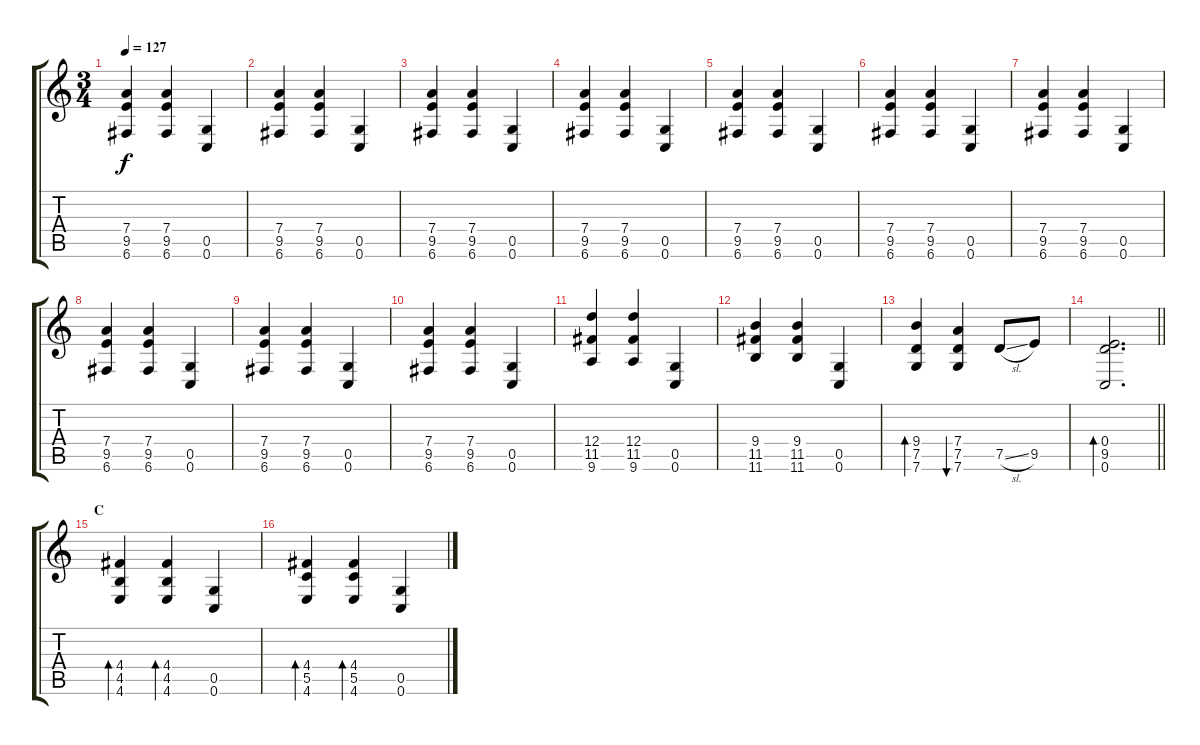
\track "" {solo instrument distortionguitar}
\staff {score tabs}
\tuning (G4 E4 A3 D3 G2 C2) {hide}
\ts (3 4)
\tempo 127
\clef g2
\ks c
(7.4 9.5 6.6).4{dy f} (7.4 9.5 6.6).4 (0.5 0.6).4 |
(7.4 9.5 6.6).4 (7.4 9.5 6.6).4 (0.5 0.6).4 |
(7.4 9.5 6.6).4 (7.4 9.5 6.6).4 (0.5 0.6).4 |
(7.4 9.5 6.6).4 (7.4 9.5 6.6).4 (0.5 0.6).4 |
(7.4 9.5 6.6).4 (7.4 9.5 6.6).4 (0.5 0.6).4 |
(7.4 9.5 6.6).4 (7.4 9.5 6.6).4 (0.5 0.6).4 |
(7.4 9.5 6.6).4 (7.4 9.5 6.6).4 (0.5 0.6).4 |
(7.4 9.5 6.6).4 (7.4 9.5 6.6).4 (0.5 0.6).4 |
(7.4 9.5 6.6).4 (7.4 9.5 6.6).4 (0.5 0.6).4 |
(7.4 9.5 6.6).4 (7.4 9.5 6.6).4 (0.5 0.6).4 |
(12.4 11.5 9.6).4 (12.4 11.5 9.6).4 (0.5 0.6).4 |
(9.4 11.5 11.6).4 (9.4 11.5 11.6).4 (0.5 0.6).4 |
(9.4 7.5 7.6).4{bd 60 instrument electricguitarclean} (7.4 7.5 7.6).4{bu 60} 7.5{sl}.8 9.5.8 |
\barLineRight lightlight
(0.4 9.5 0.6).2{d bd 60} |
\section ("" "C")
(4.4 4.5 4.6).4{bd 60} (4.4 4.5 4.6).4{bd 60} (0.5 0.6).4 |
(4.4 5.5 4.6).4{bd 60} (4.4 5.5 4.6).4{bd 60} (0.5 0.6).4
